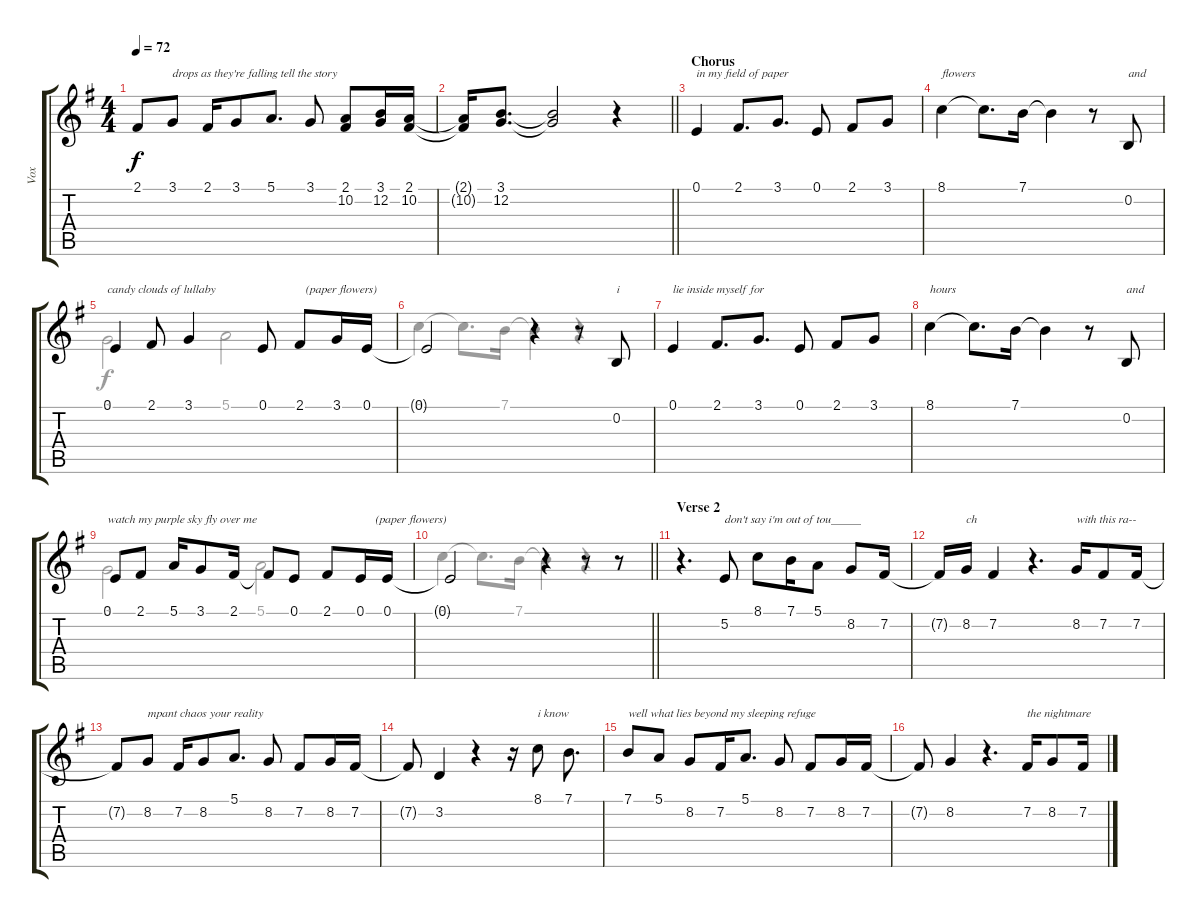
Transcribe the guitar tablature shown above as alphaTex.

\track ("Vox" "Vox") {instrument oboe}
\staff {score tabs}
\tuning (E4 B3 G3 D3 A2 E2) {hide}
\voice
\ts (4 4)
\tempo 72
\clef g2
\ks g
2.1{t}.8{dy f} 3.1.8{txt "drops as they're falling tell the story"} 2.1.16 3.1.8 5.1.8{d} 3.1.8 (2.1 10.2).8 (3.1 12.2).16 (2.1 10.2).16 |
\barLineRight lightlight
(2.1{t} 10.2{t}).16 (3.1 12.2).8{d} (3.1{t} 12.2{t}).2 r.4 |
\section ("" "Chorus")
0.1.4{txt "in my field of paper"} 2.1.8{d} 3.1.8{d} 0.1.8 2.1.8 3.1.8 |
8.1.4{txt "flowers"} 8.1{t}.8{d} 7.1.16 7.1{t}.4 r.8 0.2.8{txt "and"} |
0.1.4{txt "candy clouds of lullaby"} 2.1.8 3.1.4 0.1.8 2.1.8{txt "  (paper flowers)"} 3.1.16 0.1.16 |
0.1{t}.2 r.4 r.8 0.2.8{txt "i"} |
0.1.4{txt "lie inside myself for"} 2.1.8{d} 3.1.8{d} 0.1.8 2.1.8 3.1.8 |
8.1.4{txt "hours"} 8.1{t}.8{d} 7.1.16 7.1{t}.4 r.8 0.2.8{txt "and"} |
0.1.8{txt "watch my purple sky fly over me"} 2.1.8 5.1.16 3.1.8 2.1.16 2.1{t}.8 0.1.8 2.1.8 0.1.16{txt "     (paper flowers)"} 0.1.16 |
\barLineRight lightlight
0.1{t}.2 r.4 r.8 r.8 |
\section ("" "Verse 2")
r.4{d} 5.2.8{txt "don't say i'm out of tou_____"} 8.1.8 7.1.16 5.1.8 8.2.8 7.2.16 |
7.2{t}.16 8.2.16{txt "ch"} 7.2.4 r.4{d} 8.2.16{txt "with this ra--"} 7.2.8 7.2.16 |
7.2{t}.8 8.2.8{txt "mpant chaos your reality"} 7.2.16 8.2.8 5.1.8{d} 8.2.8 7.2.8 8.2.16 7.2.16 |
7.2{t}.8 3.2.4 r.4 r.16 8.1.8{txt "i know"} 7.1.8{d} |
7.1.8{txt "well what lies beyond my sleeping refuge"} 5.1.8 8.2.8 7.2.16 5.1.8{d} 8.2.8 7.2.8 8.2.16 7.2.16 |
7.2{t}.8 8.2.4 r.4{d} 7.2.16{txt "the nightmare"} 8.2.8 7.2.16
\voice
\clef g2
\ottava regular
\simile none
\ks g
|
\barLineRight lightlight
|
|
|
3.1.2 5.1.2 |
8.1.4 8.1{t}.8{d} 7.1.16 7.1{t}.4 r.4 |
|
|
3.1.2 5.1.2 |
\barLineRight lightlight
8.1.4 8.1{t}.8{d} 7.1.16 7.1{t}.4 r.4 |
|
|
|
|
|
